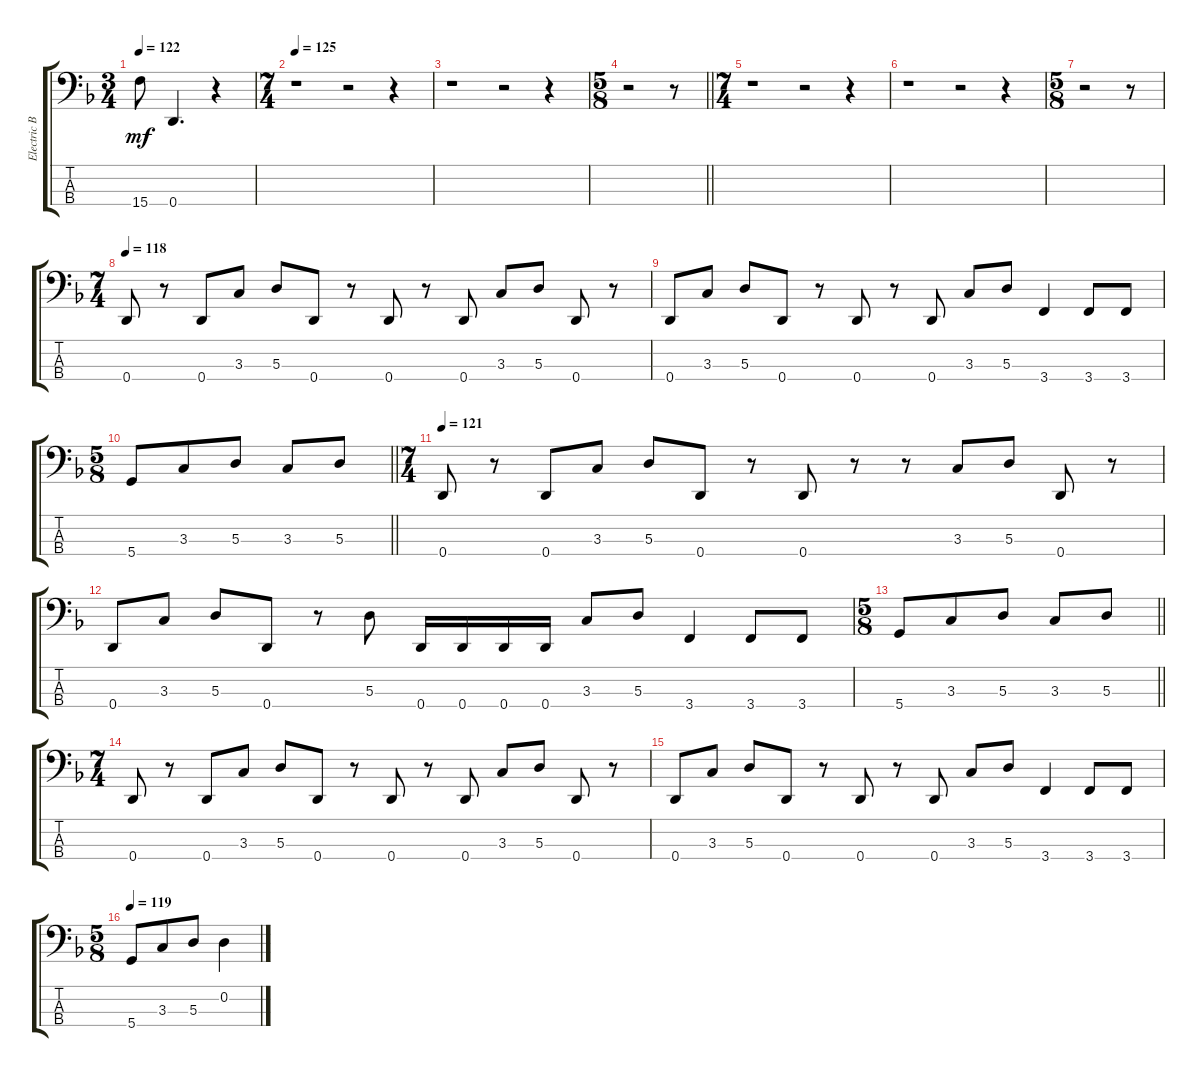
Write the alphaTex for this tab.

\track ("Electric Bass" "Electric B") {instrument electricbassfinger}
\staff {score tabs}
\tuning (G2 D2 A1 D1) {hide}
\ts (3 4)
\tempo 122
\clef f4
\ks dminor
15.4{t}.8{dy mf} 0.4.4{d} r.4 |
\ts (7 4)
\section ("" "")
\tempo 125
r.1 r.2 r.4 |
r.1 r.2 r.4 |
\ts (5 8)
\barLineRight lightlight
r.2 r.8 |
\ts (7 4)
r.1 r.2 r.4 |
r.1 r.2 r.4 |
\ts (5 8)
r.2 r.8 |
\ts (7 4)
\tempo 118
0.4.8 r.8 0.4.8 3.3.8 5.3.8 0.4.8 r.8 0.4.8 r.8 0.4.8 3.3.8 5.3.8 0.4.8 r.8 |
0.4.8 3.3.8 5.3.8 0.4.8 r.8 0.4.8 r.8 0.4.8 3.3.8 5.3.8 3.4.4 3.4.8 3.4.8 |
\ts (5 8)
\barLineRight lightlight
5.4.8 3.3.8 5.3.8 3.3.8 5.3.8 |
\ts (7 4)
\tempo 121
0.4.8 r.8 0.4.8 3.3.8 5.3.8 0.4.8 r.8 0.4.8 r.8 r.8 3.3.8 5.3.8 0.4.8 r.8 |
0.4.8 3.3.8 5.3.8 0.4.8 r.8 5.3.8 0.4.16 0.4.16 0.4.16 0.4.16 3.3.8 5.3.8 3.4.4 3.4.8 3.4.8 |
\ts (5 8)
\barLineRight lightlight
5.4.8 3.3.8 5.3.8 3.3.8 5.3.8 |
\ts (7 4)
0.4.8 r.8 0.4.8 3.3.8 5.3.8 0.4.8 r.8 0.4.8 r.8 0.4.8 3.3.8 5.3.8 0.4.8 r.8 |
0.4.8 3.3.8 5.3.8 0.4.8 r.8 0.4.8 r.8 0.4.8 3.3.8 5.3.8 3.4.4 3.4.8 3.4.8 |
\ts (5 8)
\tempo 119
5.4.8 3.3.8 5.3.8 0.2.4
